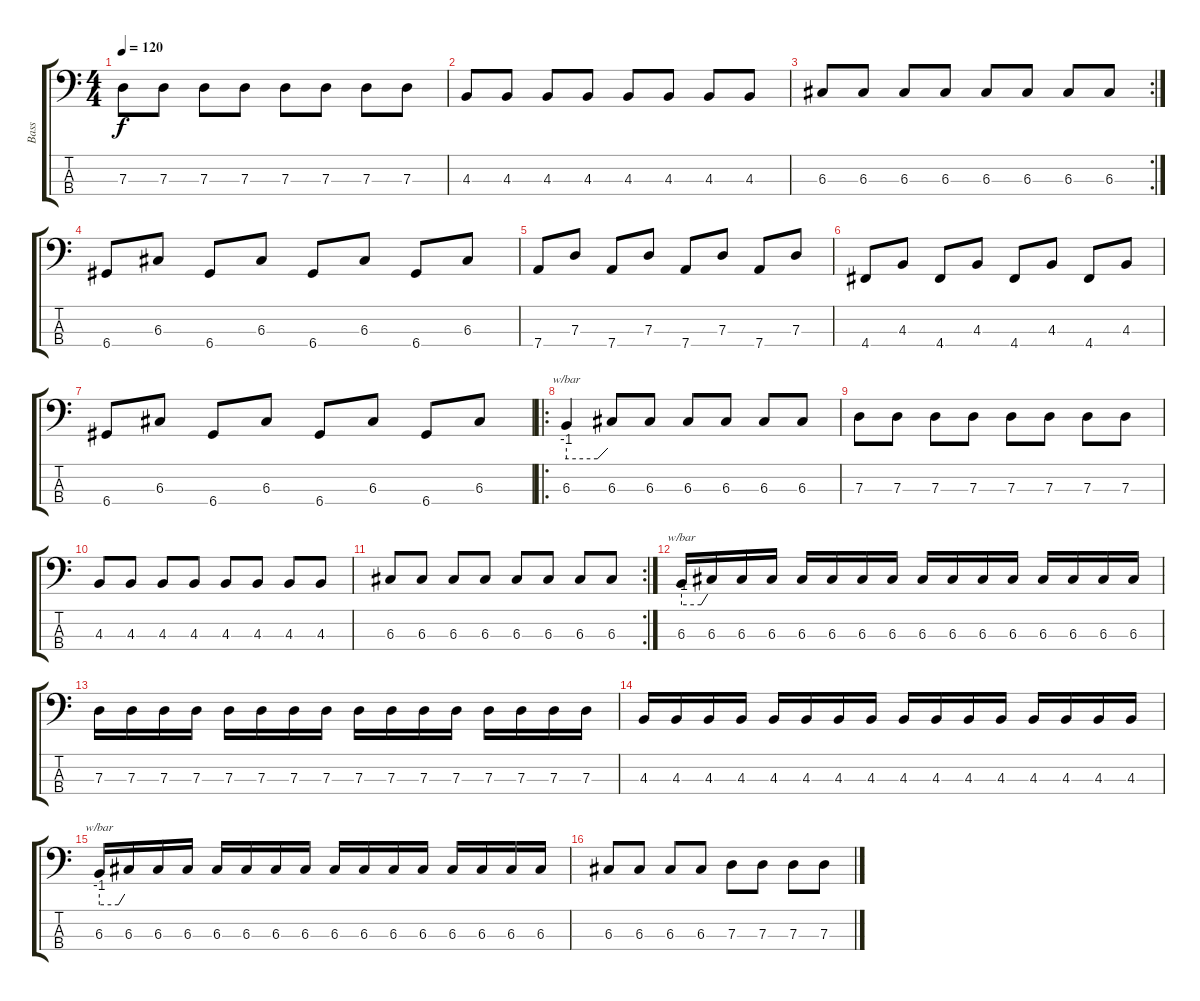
\track ("Bass" "Bass") {instrument electricbasspick}
\staff {score tabs}
\tuning (F2 C2 G1 D1) {hide}
\ts (4 4)
\tempo 120
\clef f4
\ks c
7.3.8{dy f} 7.3.8 7.3.8 7.3.8 7.3.8 7.3.8 7.3.8 7.3.8 |
4.3.8 4.3.8 4.3.8 4.3.8 4.3.8 4.3.8 4.3.8 4.3.8 |
\rc 2
6.3.8 6.3.8 6.3.8 6.3.8 6.3.8 6.3.8 6.3.8 6.3.8 |
6.4.8 6.3.8 6.4.8 6.3.8 6.4.8 6.3.8 6.4.8 6.3.8 |
7.4.8 7.3.8 7.4.8 7.3.8 7.4.8 7.3.8 7.4.8 7.3.8 |
4.4.8 4.3.8 4.4.8 4.3.8 4.4.8 4.3.8 4.4.8 4.3.8 |
6.4.8 6.3.8 6.4.8 6.3.8 6.4.8 6.3.8 6.4.8 6.3.8 |
\ro
6.3.4{tbe (custom default 0 -4 45 -4 60 0)} 6.3.8 6.3.8 6.3.8 6.3.8 6.3.8 6.3.8 |
7.3.8 7.3.8 7.3.8 7.3.8 7.3.8 7.3.8 7.3.8 7.3.8 |
4.3.8 4.3.8 4.3.8 4.3.8 4.3.8 4.3.8 4.3.8 4.3.8 |
\rc 2
6.3.8 6.3.8 6.3.8 6.3.8 6.3.8 6.3.8 6.3.8 6.3.8 |
6.3.16{tbe (custom default 0 -4 45 -4 60 0)} 6.3.16 6.3.16 6.3.16 6.3.16 6.3.16 6.3.16 6.3.16 6.3.16 6.3.16 6.3.16 6.3.16 6.3.16 6.3.16 6.3.16 6.3.16 |
7.3.16 7.3.16 7.3.16 7.3.16 7.3.16 7.3.16 7.3.16 7.3.16 7.3.16 7.3.16 7.3.16 7.3.16 7.3.16 7.3.16 7.3.16 7.3.16 |
4.3.16 4.3.16 4.3.16 4.3.16 4.3.16 4.3.16 4.3.16 4.3.16 4.3.16 4.3.16 4.3.16 4.3.16 4.3.16 4.3.16 4.3.16 4.3.16 |
6.3.16{tbe (custom default 0 -4 45 -4 60 0)} 6.3.16 6.3.16 6.3.16 6.3.16 6.3.16 6.3.16 6.3.16 6.3.16 6.3.16 6.3.16 6.3.16 6.3.16 6.3.16 6.3.16 6.3.16 |
6.3.8 6.3.8 6.3.8 6.3.8 7.3.8 7.3.8 7.3.8 7.3.8
